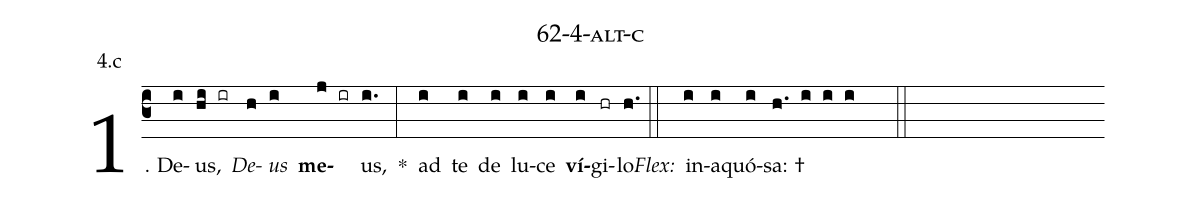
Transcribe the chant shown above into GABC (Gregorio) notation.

name: 62-4-alt-c;
annotation: 4.c;
%%
(c3)1. De(i)us,(hi ir) <i>De</i>(h)<i>us</i>(i) <b>me</b>(j ir)us,(i.) *(:) ad(i) te(i) de(i) lu(i)ce(i) <b>ví</b>(i)gi(hr)lo.(h.) (::)
<i>Flex:</i>()  in(i)a(i)quó(i)sa: †(h. i i i  ::)
